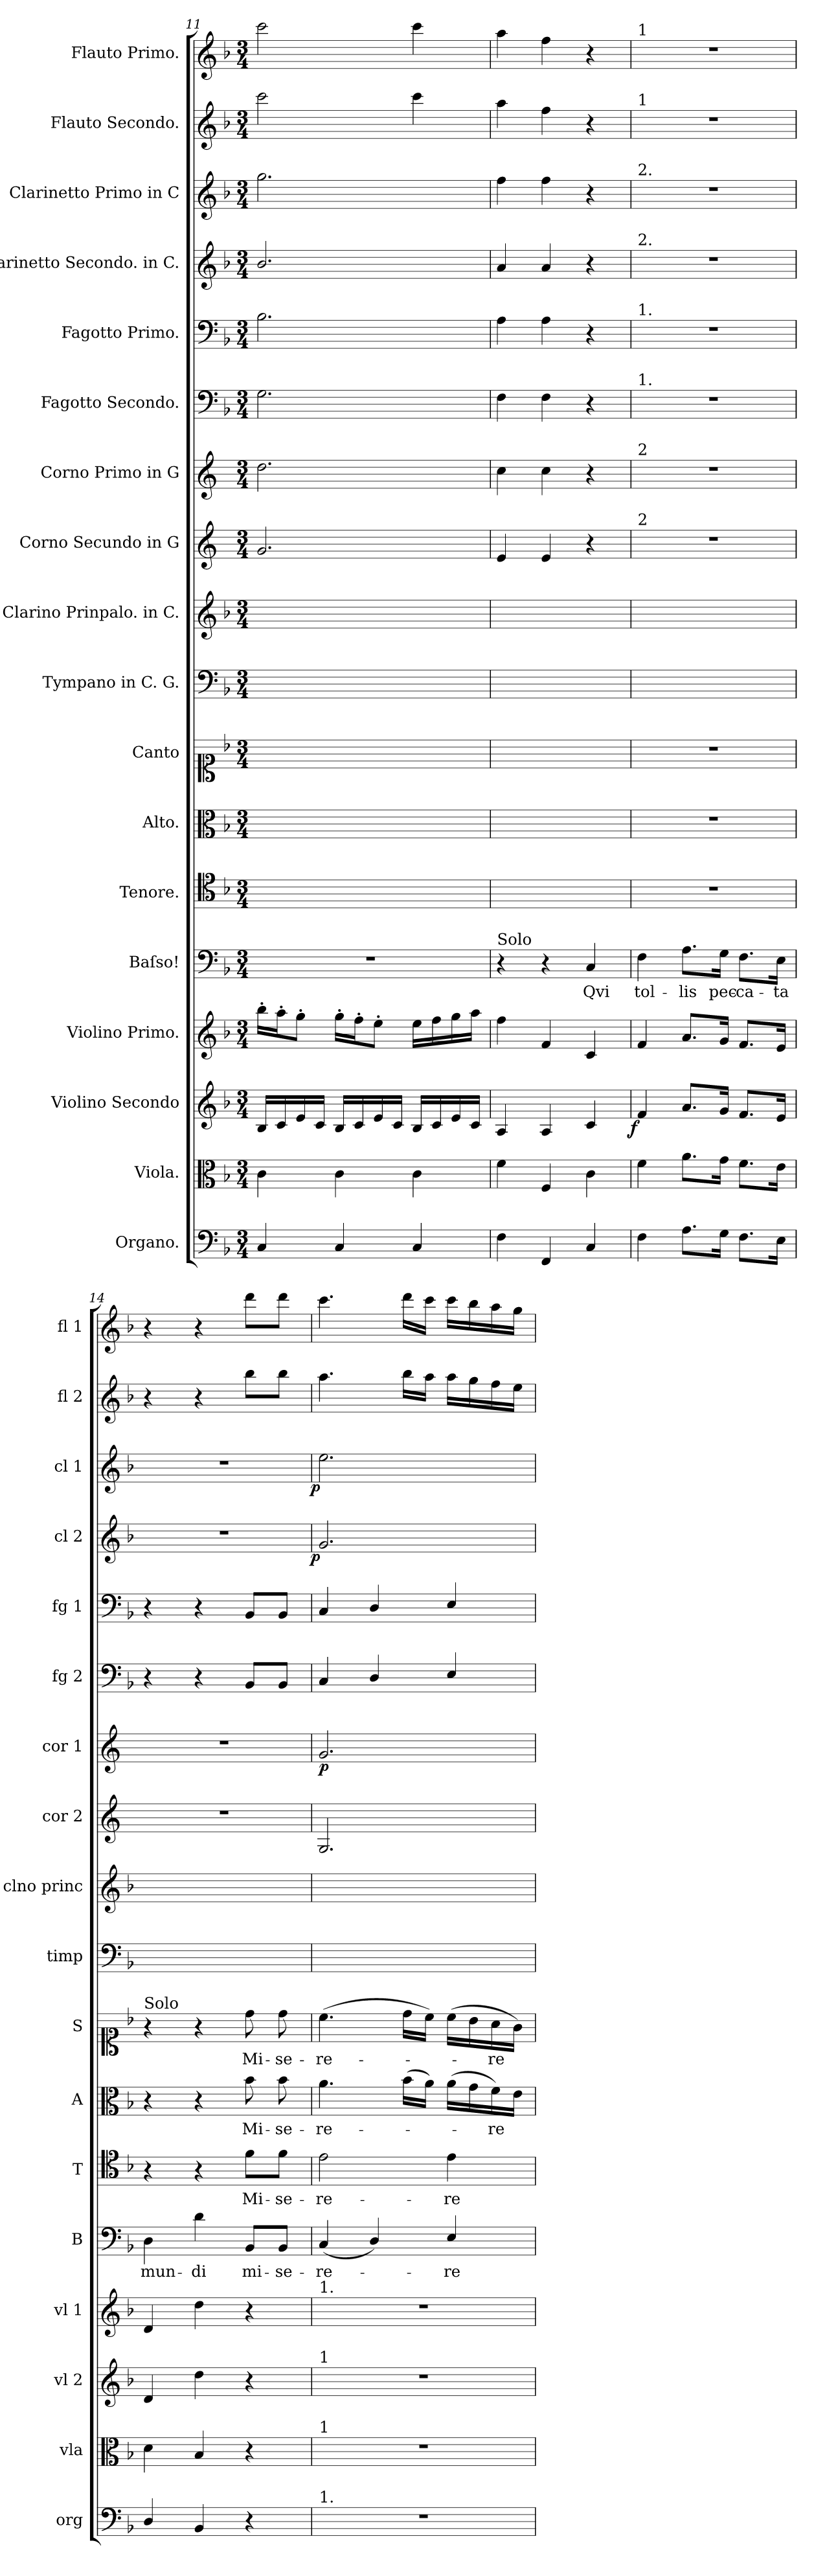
**kern	**kern	**kern	**dynam	**kern	**kern	**text	**kern	**text	**kern	**text	**kern	**text	**kern	**kern	**kern	**kern	**dynam	**kern	**kern	**kern	**dynam	**kern	**dynam	**kern	**kern
*part18	*part17	*part16	*part16	*part15	*part14	*part14	*part13	*part13	*part12	*part12	*part11	*part11	*part10	*part9	*part8	*part7	*part7	*part6	*part5	*part4	*part4	*part3	*part3	*part2	*part1
*staff18	*staff17	*staff16	*staff16	*staff15	*staff14	*staff14	*staff13	*staff13	*staff12	*staff12	*staff11	*staff11	*staff10	*staff9	*staff8	*staff7	*staff7	*staff6	*staff5	*staff4	*staff4	*staff3	*staff3	*staff2	*staff1
*I"Organo.	*I"Viola.	*I"Violino Secondo	*	*I"Violino Primo.	*I"Baſso!	*	*I"Tenore.	*	*I"Alto.	*	*I"Canto	*	*I"Tympano in C. G.	*I"Clarino Prinpalo. in C.	*I"Corno Secundo in G	*I"Corno Primo in G	*	*I"Fagotto Secondo.	*I"Fagotto Primo.	*I"Clarinetto Secondo. in C.	*	*I"Clarinetto Primo in C	*	*I"Flauto Secondo.	*I"Flauto Primo.
*I'org	*I'vla	*I'vl 2	*	*I'vl 1	*I'B	*	*I'T	*	*I'A	*	*I'S	*	*I'timp	*I'clno princ	*I'cor 2	*I'cor 1	*	*I'fg 2	*I'fg 1	*I'cl 2	*	*I'cl 1	*	*I'fl 2	*I'fl 1
*clefF4	*clefC3	*clefG2	*	*clefG2	*clefF4	*	*clefC4	*	*clefC3	*	*clefC1	*	*clefF4	*clefG2	*clefG2	*clefG2	*	*clefF4	*clefF4	*clefG2	*	*clefG2	*	*clefG2	*clefG2
*	*	*	*	*	*	*	*	*	*	*	*	*	*	*	*ITrd4c7	*ITrd4c7	*	*	*	*	*	*	*	*	*
*k[b-]	*k[b-]	*k[b-]	*	*k[b-]	*k[b-]	*	*k[b-]	*	*k[b-]	*	*k[b-]	*	*k[b-]	*k[b-]	*k[b-]	*k[b-]	*	*k[b-]	*k[b-]	*k[b-]	*	*k[b-]	*	*k[b-]	*k[b-]
*F:	*F:	*F:	*	*F:	*F:	*	*F:	*	*F:	*	*F:	*	*F:	*F:	*F:	*F:	*	*F:	*F:	*F:	*	*F:	*	*F:	*F:
*M3/4	*M3/4	*M3/4	*	*M3/4	*M3/4	*	*M3/4	*	*M3/4	*	*M3/4	*	*M3/4	*M3/4	*M3/4	*M3/4	*	*M3/4	*M3/4	*M3/4	*	*M3/4	*	*M3/4	*M3/4
=11	=11	=11	=11	=11	=11	=11	=11	=11	=11	=11	=11	=11	=11	=11	=11	=11	=11	=11	=11	=11	=11	=11	=11	=11	=11
4C/	4c\	16B-/LL	.	16bb-'\LL	2.r	.	2.ryy	.	2.ryy	.	2.ryy	.	2.ryy	2.ryy	2.c/	2.g\	.	2.G\	2.B-\	2.b-/	.	2.gg\	.	2ccc\	2ccc\
.	.	16c/	.	16aa'\J	.	.	.	.	.	.	.	.	.	.	.	.	.	.	.	.	.	.	.	.	.
.	.	16e/	.	8gg'\J	.	.	.	.	.	.	.	.	.	.	.	.	.	.	.	.	.	.	.	.	.
.	.	16c/JJ	.	.	.	.	.	.	.	.	.	.	.	.	.	.	.	.	.	.	.	.	.	.	.
4C/	4c\	16B-/LL	.	16gg'\LL	.	.	.	.	.	.	.	.	.	.	.	.	.	.	.	.	.	.	.	.	.
.	.	16c/	.	16ff'\J	.	.	.	.	.	.	.	.	.	.	.	.	.	.	.	.	.	.	.	.	.
.	.	16e/	.	8ee'\J	.	.	.	.	.	.	.	.	.	.	.	.	.	.	.	.	.	.	.	.	.
.	.	16c/JJ	.	.	.	.	.	.	.	.	.	.	.	.	.	.	.	.	.	.	.	.	.	.	.
4C/	4c\	16B-/LL	.	16ee\LL	.	.	.	.	.	.	.	.	.	.	.	.	.	.	.	.	.	.	.	4ccc\	4ccc\
.	.	16c/	.	16ff\	.	.	.	.	.	.	.	.	.	.	.	.	.	.	.	.	.	.	.	.	.
.	.	16e/	.	16gg\	.	.	.	.	.	.	.	.	.	.	.	.	.	.	.	.	.	.	.	.	.
.	.	16c/JJ	.	16aa\JJ	.	.	.	.	.	.	.	.	.	.	.	.	.	.	.	.	.	.	.	.	.
=12	=12	=12	=12	=12	=12	=12	=12	=12	=12	=12	=12	=12	=12	=12	=12	=12	=12	=12	=12	=12	=12	=12	=12	=12	=12
!	!	!	!	!	!LO:TX:a:t=Solo	!	!	!	!	!	!	!	!	!	!	!	!	!	!	!	!	!	!	!	!
4F\	4f\	4A/	.	4ff\	4r	.	2.ryy	.	2.ryy	.	2.ryy	.	2.ryy	2.ryy	4A/	4f\	.	4F\	4A\	4a/	.	4ff\	.	4aa\	4aa\
4FF/	4F/	4A/	.	4f/	4r	.	.	.	.	.	.	.	.	.	4A/	4f\	.	4F\	4A\	4a/	.	4ff\	.	4ff\	4ff\
4C/	4c\	4c/	.	4c/	4C/	Qvi	.	.	.	.	.	.	.	.	4r	4r	.	4r	4r	4r	.	4r	.	4r	4r
=13	=13	=13	=13	=13	=13	=13	=13	=13	=13	=13	=13	=13	=13	=13	=13	=13	=13	=13	=13	=13	=13	=13	=13	=13	=13
!	!	!	!	!	!	!	!	!	!	!	!	!	!	!	!	!	!	!	!	!	!	!	!	!	!LO:TX:a:t=1
!	!	!	!	!	!	!	!	!	!	!	!	!	!	!	!	!	!	!	!	!	!	!	!	!LO:TX:a:t=1	!
!	!	!	!	!	!	!	!	!	!	!	!	!	!	!	!	!	!	!	!	!	!	!LO:TX:a:t=2.	!	!	!
!	!	!	!	!	!	!	!	!	!	!	!	!	!	!	!	!	!	!	!	!LO:TX:a:t=2.	!	!	!	!	!
!	!	!	!	!	!	!	!	!	!	!	!	!	!	!	!	!	!	!	!LO:TX:a:t=1.	!	!	!	!	!	!
!	!	!	!	!	!	!	!	!	!	!	!	!	!	!	!	!	!	!LO:TX:a:t=1.	!	!	!	!	!	!	!
!	!	!	!	!	!	!	!	!	!	!	!	!	!	!	!	!LO:TX:a:t=2	!	!	!	!	!	!	!	!	!
!	!	!	!	!	!	!	!	!	!	!	!	!	!	!	!LO:TX:a:t=2	!	!	!	!	!	!	!	!	!	!
!	!	!	!LO:DY:b:rj	!	!	!	!	!	!	!	!	!	!	!	!	!	!	!	!	!	!	!	!	!	!
4F\	4f\	4f/	f	4f/	4F\	tol-	2.r	.	2.r	.	2.r	.	2.ryy	2.ryy	2.r	2.r	.	2.r	2.r	2.r	.	2.r	.	2.r	2.r
8.A\L	8.a\L	8.a/L	.	8.a/L	8.A\L	-lis	.	.	.	.	.	.	.	.	.	.	.	.	.	.	.	.	.	.	.
16G\Jk	16g\Jk	16g/Jk	.	16g/Jk	16G\Jk	pec-	.	.	.	.	.	.	.	.	.	.	.	.	.	.	.	.	.	.	.
8.F\L	8.f\L	8.f/L	.	8.f/L	8.F\L	-ca-	.	.	.	.	.	.	.	.	.	.	.	.	.	.	.	.	.	.	.
16E\Jk	16e\Jk	16e/Jk	.	16e/Jk	16E\Jk	-ta	.	.	.	.	.	.	.	.	.	.	.	.	.	.	.	.	.	.	.
=14	=14	=14	=14	=14	=14	=14	=14	=14	=14	=14	=14	=14	=14	=14	=14	=14	=14	=14	=14	=14	=14	=14	=14	=14	=14
!	!	!	!	!	!	!	!	!	!	!	!LO:TX:a:t=Solo	!	!	!	!	!	!	!	!	!	!	!	!	!	!
4D/	4d\	4d/	.	4d/	4D\	mun-	4r	.	4r	.	4r	.	2.ryy	2.ryy	2.r	2.r	.	4r	4r	2.r	.	2.r	.	4r	4r
4BB-/	4B-/	4dd\	.	4dd\	4d\	-di	4r	.	4r	.	4r	.	.	.	.	.	.	4r	4r	.	.	.	.	4r	4r
4r	4r	4r	.	4r	8BB-/L	mi-	8f\L	Mi-	8b-\	Mi-	8dd\	Mi-	.	.	.	.	.	8BB-/L	8BB-/L	.	.	.	.	8bb-\L	8ddd\L
.	.	.	.	.	8BB-/J	-se-	8f\J	-se-	8b-\	-se-	8dd\	-se-	.	.	.	.	.	8BB-/J	8BB-/J	.	.	.	.	8bb-\J	8ddd\J
=15	=15	=15	=15	=15	=15	=15	=15	=15	=15	=15	=15	=15	=15	=15	=15	=15	=15	=15	=15	=15	=15	=15	=15	=15	=15
!	!	!	!	!LO:TX:a:t=1.	!	!	!	!	!	!	!	!	!	!	!	!	!	!	!	!	!	!	!	!	!
!	!	!LO:TX:a:t=1	!	!	!	!	!	!	!	!	!	!	!	!	!	!	!	!	!	!	!	!	!	!	!
!	!LO:TX:a:t=1	!	!	!	!	!	!	!	!	!	!	!	!	!	!	!	!	!	!	!	!	!	!	!	!
!LO:TX:a:t=1.	!	!	!	!	!	!	!	!	!	!	!	!	!	!	!	!	!	!	!	!	!	!	!	!	!
!	!	!	!	!	!	!	!	!	!	!	!	!	!	!	!	!	!	!	!	!	!LO:DY:rj	!	!LO:DY:b:rj	!	!
2.r	2.r	2.r	.	2.r	(4C/	-re-	2e\	-re-	4.a\	-re-	(4.cc\	-re-	2.ryy	2.ryy	2.C/	2.c/	p	4C/	4C/	2.g/	p.	2.ee\	p.	4.aa\	4.ccc\
.	.	.	.	.	4D/)	.	.	.	.	.	.	.	.	.	.	.	.	4D/	4D/	.	.	.	.	.	.
.	.	.	.	.	.	.	.	.	(16b-\LL	.	16dd\LL	.	.	.	.	.	.	.	.	.	.	.	.	16bb-\LL	16ddd\LL
.	.	.	.	.	.	.	.	.	16a\JJ)	.	16cc\JJ)	.	.	.	.	.	.	.	.	.	.	.	.	16aa\JJ	16ccc\JJ
.	.	.	.	.	4E/	-re	4e\	-re	(16a\LL	.	(16cc\LL	.	.	.	.	.	.	4E/	4E/	.	.	.	.	16aa\LL	16ccc\LL
.	.	.	.	.	.	.	.	.	16g\	.	16b-\	.	.	.	.	.	.	.	.	.	.	.	.	16gg\	16bb-\
.	.	.	.	.	.	.	.	.	16f\)	-re	16a\	-re	.	.	.	.	.	.	.	.	.	.	.	16ff\	16aa\
.	.	.	.	.	.	.	.	.	16e\JJ	.	16g\JJ)	.	.	.	.	.	.	.	.	.	.	.	.	16ee\JJ	16gg\JJ
=	=	=	=	=	=	=	=	=	=	=	=	=	=	=	=	=	=	=	=	=	=	=	=	=	=
*-	*-	*-	*-	*-	*-	*-	*-	*-	*-	*-	*-	*-	*-	*-	*-	*-	*-	*-	*-	*-	*-	*-	*-	*-	*-
